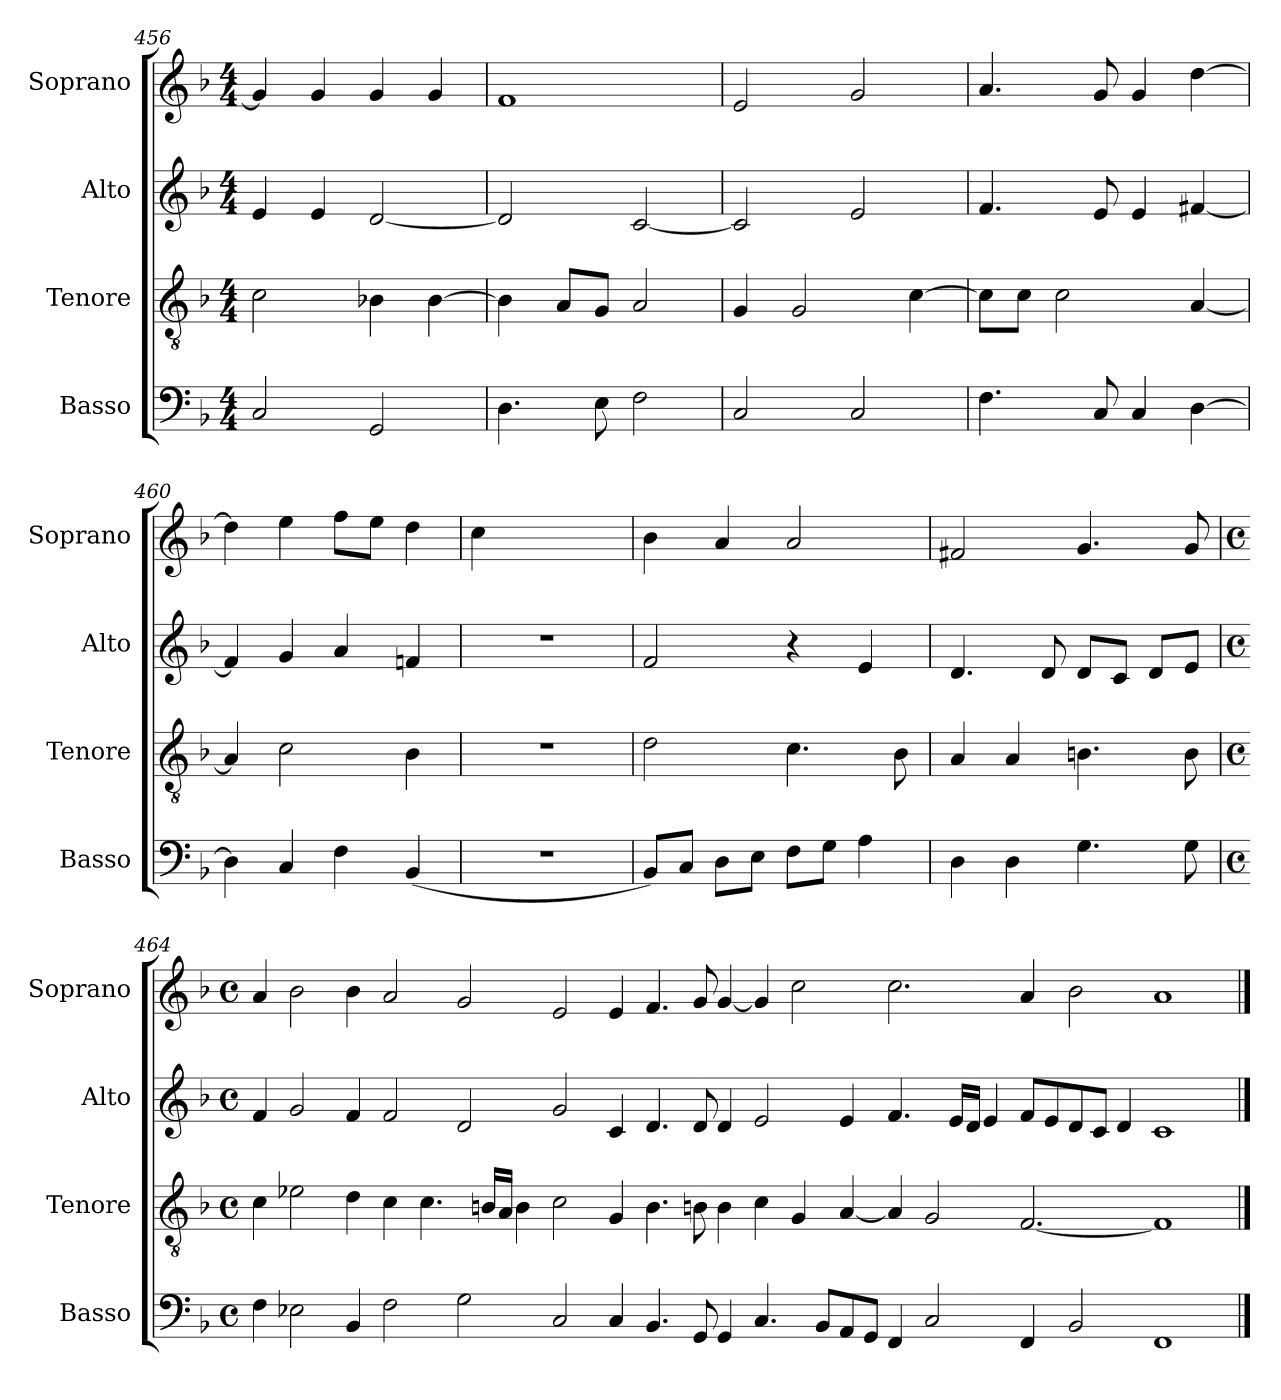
**kern	**kern	**kern	**kern
*part4	*part3	*part2	*part1
*staff4	*staff3	*staff2	*staff1
*I"Basso	*I"Tenore	*I"Alto	*I"Soprano
*I'Basso	*I'Tenore	*I'Alto	*I'Soprano
*clefF4	*clefGv2	*clefG2	*clefG2
*k[b-]	*k[b-]	*k[b-]	*k[b-]
*F:	*F:	*F:	*F:
*M4/4	*M4/4	*M4/4	*M4/4
=456	=456	=456	=456
2C/	2c\	4e/	4g/]
.	.	4e/	4g/
2GG/	4B-X\	[<2d/	4g/
.	[<4B-\	.	4g/
!!LO:PB:g=z
=457	=457	=457	=457
4.D\	4B-\]	2d/]	1f
.	8A/L	.	.
8E\	8G/J	.	.
2F\	2A/	[<2c/	.
=458	=458	=458	=458
2C/	4G/	2c/]	2e/
.	2G/	.	.
2C/	.	2e/	2g/
.	[>4c\	.	.
=459	=459	=459	=459
4.F\	8c\L]	4.f/	4.a/
.	8c\J	.	.
.	2c\	.	.
8C/	.	8e/	8g/
4C/	.	4e/	4g/
[>4D\	[<4A/	[<4f#X/	[>4dd\
=460	=460	=460	=460
4D\]	4A/]	4f#/]	4dd\]
4C/	2c\	4g/	4ee\
4F\	.	4a/	8ff\L
.	.	.	8ee\J
(<4BB-/	4B-\	4fn/	4dd\
=461	=461	=461	=461
1r	1r	1r	4cc\
.	.	.	2.ryy
=462	=462	=462	=462
8BB-/L)	2d\	2f/	4b-\
8C/J	.	.	.
8D\L	.	.	4a/
8E\J	.	.	.
8F\L	4.c\	4r	2a/
8G\J	.	.	.
4A\	.	4e/	.
.	8B-\	.	.
=463	=463	=463	=463
4D\	4A/	4.d/	2f#X/
4D\	4A/	.	.
.	.	8d/	.
4.G\	4.Bn\	8d/L	4.g/
.	.	8c/J	.
.	.	8d/L	.
8G\	8B\	8e/J	8g/
!!LO:LB:g=z
=464	=464	=464	=464
*M4/4	*M4/4	*M4/4	*M4/4
*met(c)	*met(c)	*met(c)	*met(c)
4F\	4c\	4f/	4a/
2E-X\	2e-X\	2g/	2b-\
4BB-/	4d\	4f/	4b-\
2F\	4c\	2f/	2a/
.	4.c\	.	.
2G\	.	2d/	2g/
.	16Bn/LL	.	.
.	16A/JJ	.	.
.	4B\	.	.
2C/	2c\	2g/	2e/
4C/	4G/	4c/	4e/
4.BB-/	4.B\	4.d/	4.f/
8GG/	8Bn\	8d/	8g/
4GG/	4B\	4d/	[<4g/
4.C/	4c\	2e/	4g/]
.	4G/	.	2cc\
8BB-/L	.	.	.
8AA/	[<4A/	4e/	.
8GG/J	.	.	.
4FF/	4A/]	4.f/	2.cc\
2C/	2G/	.	.
.	.	16e/LL	.
.	.	16d/JJ	.
.	.	4e/	.
4FF/	[<2.F/	8f/L	4a/
.	.	8e/	.
2BB-/	.	8d/	2b-\
.	.	8c/J	.
.	.	4d/	.
1FF	1F]	1c	1a
==	==	==	==
*-	*-	*-	*-
